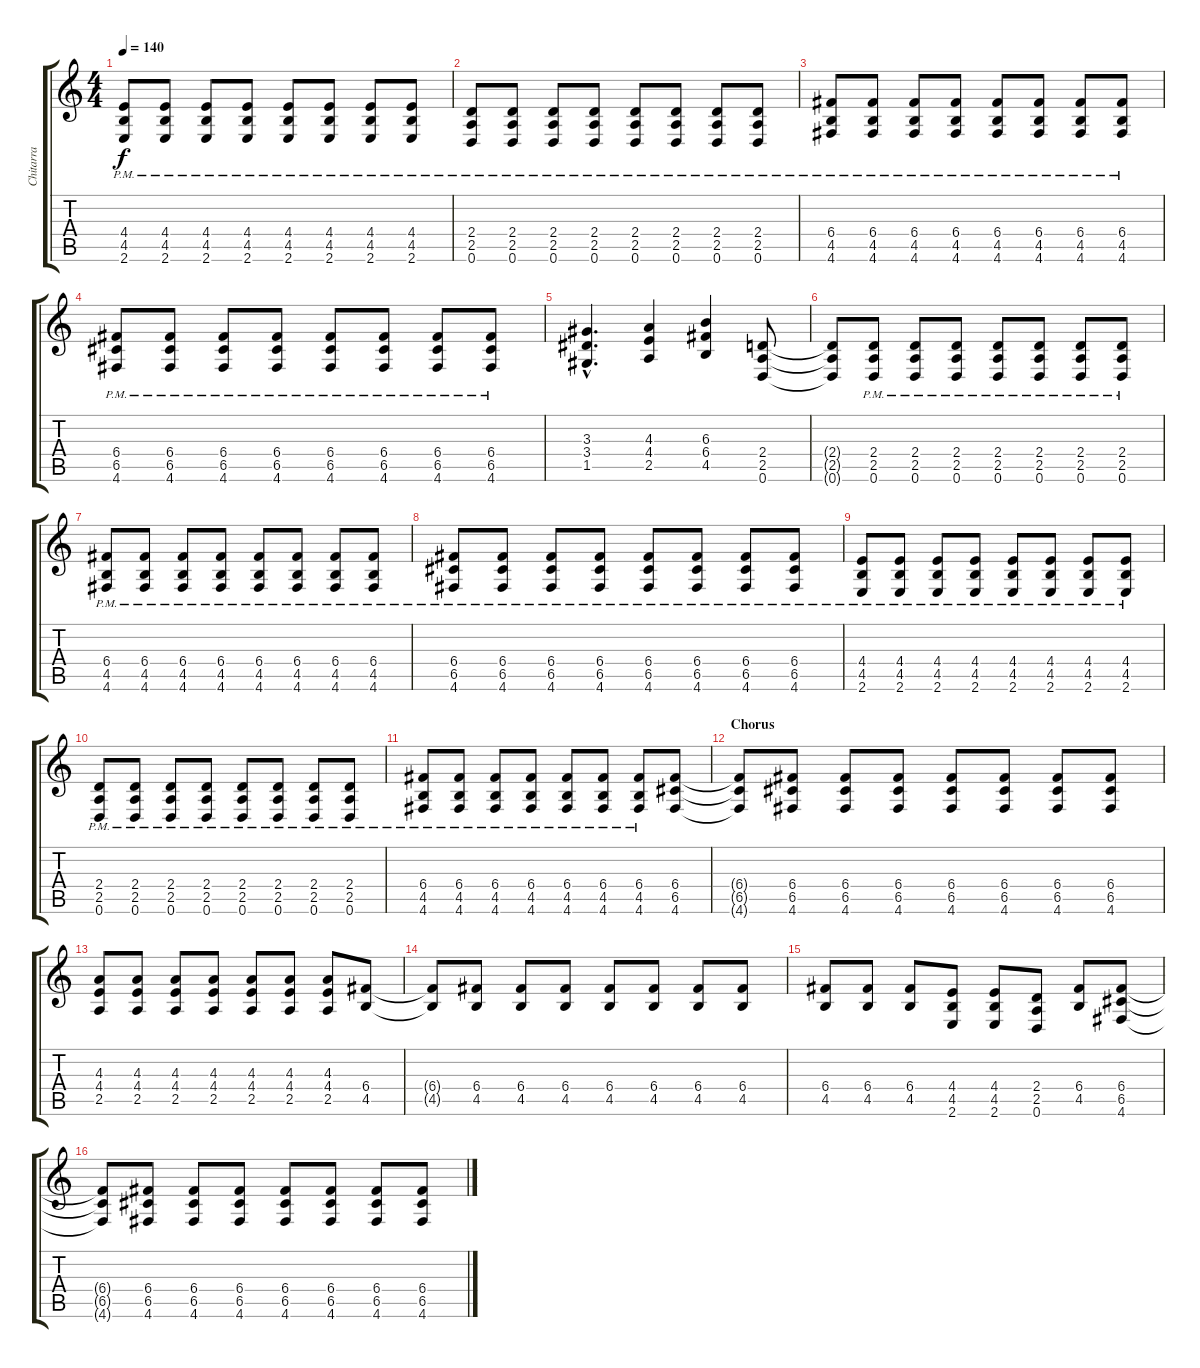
\track ("Chitarra" "Chitarra") {instrument distortionguitar}
\staff {score tabs}
\tuning (D4 A3 F3 C3 G2 D2) {hide}
\ts (4 4)
\tempo 140
\clef g2
\ks c
(4.4{pm} 4.5{pm} 2.6{pm}).8{dy f} (4.4{pm} 4.5{pm} 2.6{pm}).8 (4.4{pm} 4.5{pm} 2.6{pm}).8 (4.4{pm} 4.5{pm} 2.6{pm}).8 (4.4{pm} 4.5{pm} 2.6{pm}).8 (4.4{pm} 4.5{pm} 2.6{pm}).8 (4.4{pm} 4.5{pm} 2.6{pm}).8 (4.4{pm} 4.5{pm} 2.6{pm}).8 |
(2.4{pm} 2.5{pm} 0.6{pm}).8 (2.4{pm} 2.5{pm} 0.6{pm}).8 (2.4{pm} 2.5{pm} 0.6{pm}).8 (2.4{pm} 2.5{pm} 0.6{pm}).8 (2.4{pm} 2.5{pm} 0.6{pm}).8 (2.4{pm} 2.5{pm} 0.6{pm}).8 (2.4{pm} 2.5{pm} 0.6{pm}).8 (2.4{pm} 2.5{pm} 0.6{pm}).8 |
(6.4{pm} 4.5{pm} 4.6{pm}).8 (6.4{pm} 4.5{pm} 4.6{pm}).8 (6.4{pm} 4.5{pm} 4.6{pm}).8 (6.4{pm} 4.5{pm} 4.6{pm}).8 (6.4{pm} 4.5{pm} 4.6{pm}).8 (6.4{pm} 4.5{pm} 4.6{pm}).8 (6.4{pm} 4.5{pm} 4.6{pm}).8 (6.4{pm} 4.5{pm} 4.6{pm}).8 |
(6.4{pm} 6.5{pm} 4.6{pm}).8 (6.4{pm} 6.5{pm} 4.6{pm}).8 (6.4{pm} 6.5{pm} 4.6{pm}).8 (6.4{pm} 6.5{pm} 4.6{pm}).8 (6.4{pm} 6.5{pm} 4.6{pm}).8 (6.4{pm} 6.5{pm} 4.6{pm}).8 (6.4{pm} 6.5{pm} 4.6{pm}).8 (6.4{pm} 6.5{pm} 4.6{pm}).8 |
(3.3{hac} 3.4{hac} 1.5{hac}).4{d} (4.3 4.4 2.5).4 (6.3 6.4 4.5).4 (2.4 2.5 0.6).8 |
(2.4{t} 2.5{t} 0.6{t}).8 (2.4{pm} 2.5{pm} 0.6{pm}).8 (2.4{pm} 2.5{pm} 0.6{pm}).8 (2.4{pm} 2.5{pm} 0.6{pm}).8 (2.4{pm} 2.5{pm} 0.6{pm}).8 (2.4{pm} 2.5{pm} 0.6{pm}).8 (2.4{pm} 2.5{pm} 0.6{pm}).8 (2.4{pm} 2.5{pm} 0.6{pm}).8 |
(6.4{pm} 4.5{pm} 4.6{pm}).8 (6.4{pm} 4.5{pm} 4.6{pm}).8 (6.4{pm} 4.5{pm} 4.6{pm}).8 (6.4{pm} 4.5{pm} 4.6{pm}).8 (6.4{pm} 4.5{pm} 4.6{pm}).8 (6.4{pm} 4.5{pm} 4.6{pm}).8 (6.4{pm} 4.5{pm} 4.6{pm}).8 (6.4{pm} 4.5{pm} 4.6{pm}).8 |
(6.4{pm} 6.5{pm} 4.6{pm}).8 (6.4{pm} 6.5{pm} 4.6{pm}).8 (6.4{pm} 6.5{pm} 4.6{pm}).8 (6.4{pm} 6.5{pm} 4.6{pm}).8 (6.4{pm} 6.5{pm} 4.6{pm}).8 (6.4{pm} 6.5{pm} 4.6{pm}).8 (6.4{pm} 6.5{pm} 4.6{pm}).8 (6.4{pm} 6.5{pm} 4.6{pm}).8 |
(4.4{pm} 4.5{pm} 2.6{pm}).8 (4.4{pm} 4.5{pm} 2.6{pm}).8 (4.4{pm} 4.5{pm} 2.6{pm}).8 (4.4{pm} 4.5{pm} 2.6{pm}).8 (4.4{pm} 4.5{pm} 2.6{pm}).8 (4.4{pm} 4.5{pm} 2.6{pm}).8 (4.4{pm} 4.5{pm} 2.6{pm}).8 (4.4{pm} 4.5{pm} 2.6{pm}).8 |
(2.4{pm} 2.5{pm} 0.6{pm}).8 (2.4{pm} 2.5{pm} 0.6{pm}).8 (2.4{pm} 2.5{pm} 0.6{pm}).8 (2.4{pm} 2.5{pm} 0.6{pm}).8 (2.4{pm} 2.5{pm} 0.6{pm}).8 (2.4{pm} 2.5{pm} 0.6{pm}).8 (2.4{pm} 2.5{pm} 0.6{pm}).8 (2.4{pm} 2.5{pm} 0.6{pm}).8 |
(6.4{pm} 4.5{pm} 4.6{pm}).8 (6.4{pm} 4.5{pm} 4.6{pm}).8 (6.4{pm} 4.5{pm} 4.6{pm}).8 (6.4{pm} 4.5{pm} 4.6{pm}).8 (6.4{pm} 4.5{pm} 4.6{pm}).8 (6.4{pm} 4.5{pm} 4.6{pm}).8 (6.4{pm} 4.5{pm} 4.6{pm}).8 (6.4 6.5 4.6).8 |
\section ("" "Chorus")
(6.4{t} 6.5{t} 4.6{t}).8 (6.4 6.5 4.6).8 (6.4 6.5 4.6).8 (6.4 6.5 4.6).8 (6.4 6.5 4.6).8 (6.4 6.5 4.6).8 (6.4 6.5 4.6).8 (6.4 6.5 4.6).8 |
(4.3 4.4 2.5).8 (4.3 4.4 2.5).8 (4.3 4.4 2.5).8 (4.3 4.4 2.5).8 (4.3 4.4 2.5).8 (4.3 4.4 2.5).8 (4.3 4.4 2.5).8 (6.4 4.5).8 |
(6.4{t} 4.5{t}).8 (6.4 4.5).8 (6.4 4.5).8 (6.4 4.5).8 (6.4 4.5).8 (6.4 4.5).8 (6.4 4.5).8 (6.4 4.5).8 |
(6.4 4.5).8 (6.4 4.5).8 (6.4 4.5).8 (4.4 4.5 2.6).8 (4.4 4.5 2.6).8 (2.4 2.5 0.6).8 (6.4 4.5).8 (6.4 6.5 4.6).8 |
(6.4{t} 6.5{t} 4.6{t}).8 (6.4 6.5 4.6).8 (6.4 6.5 4.6).8 (6.4 6.5 4.6).8 (6.4 6.5 4.6).8 (6.4 6.5 4.6).8 (6.4 6.5 4.6).8 (6.4 6.5 4.6).8
